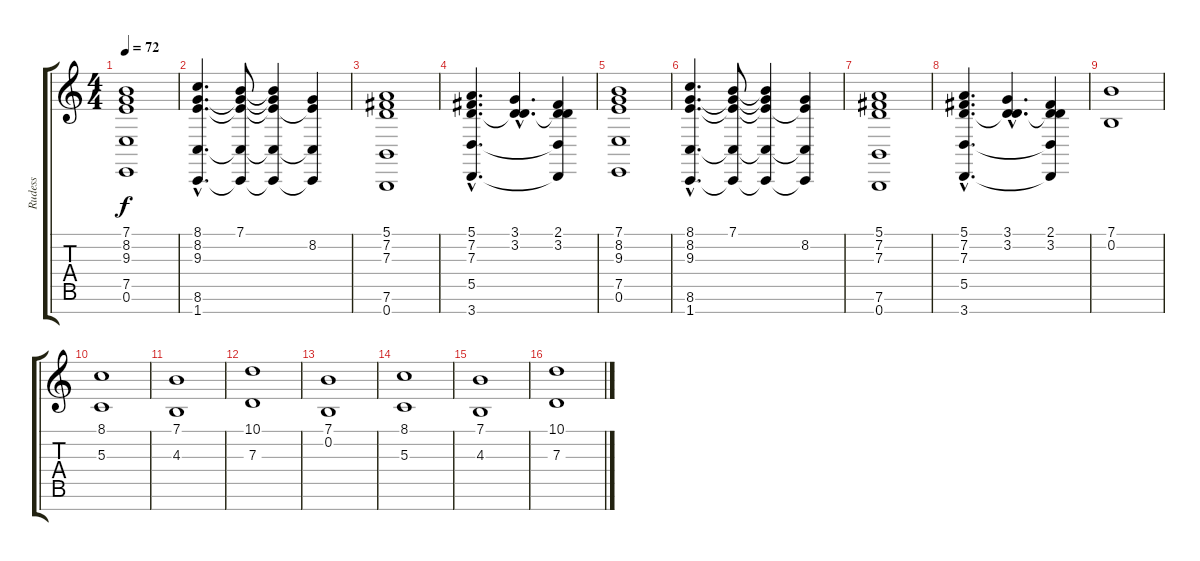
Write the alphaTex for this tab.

\track ("Rudess" "Rudess") {instrument stringensemble1}
\staff {score tabs}
\tuning (E4 B3 G3 D3 A2 E2 B1) {hide}
\ts (4 4)
\tempo 72
\clef g2
\ks c
(7.1 8.2 9.3 7.5 0.6).1{dy f volume 10 instrument stringensemble1} |
(8.1{hac} 8.2{hac} 9.3{hac} 8.6{hac} 1.7{hac}).4{d} (7.1 8.2{t} 9.3{t} 8.6{t} 1.7{t}).8 (7.1{t} 8.2{t} 9.3{t} 8.6{t} 1.7{t}).4 (8.2 9.3{t} 8.6{t} 1.7{t}).4 |
(5.1 7.2 7.3 7.6 0.7).1 |
(5.1{hac} 7.2{hac} 7.3{hac} 5.5{hac} 3.7{hac}).4{d} (3.1{hac} 3.2{hac} 7.3{hac t}).4{d} (2.1 3.2 7.3{t} 5.5{t} 3.7{t}).4 |
(7.1 8.2 9.3 7.5 0.6).1 |
(8.1{hac} 8.2{hac} 9.3{hac} 8.6{hac} 1.7{hac}).4{d} (7.1 8.2{t} 9.3{t} 8.6{t} 1.7{t}).8 (7.1{t} 8.2{t} 9.3{t} 8.6{t} 1.7{t}).4 (8.2 9.3{t} 8.6{t} 1.7{t}).4 |
(5.1 7.2 7.3 7.6 0.7).1 |
(5.1{hac} 7.2{hac} 7.3{hac} 5.5{hac} 3.7{hac}).4{d} (3.1{hac} 3.2{hac} 7.3{hac t}).4{d} (2.1 3.2 7.3{t} 5.5{t} 3.7{t}).4 |
(7.1 0.2).1{volume 12 instrument synthstrings1} |
(8.1 5.3).1 |
(7.1 4.3).1 |
(10.1 7.3).1 |
(7.1 0.2).1 |
(8.1 5.3).1 |
(7.1 4.3).1 |
(10.1 7.3).1
